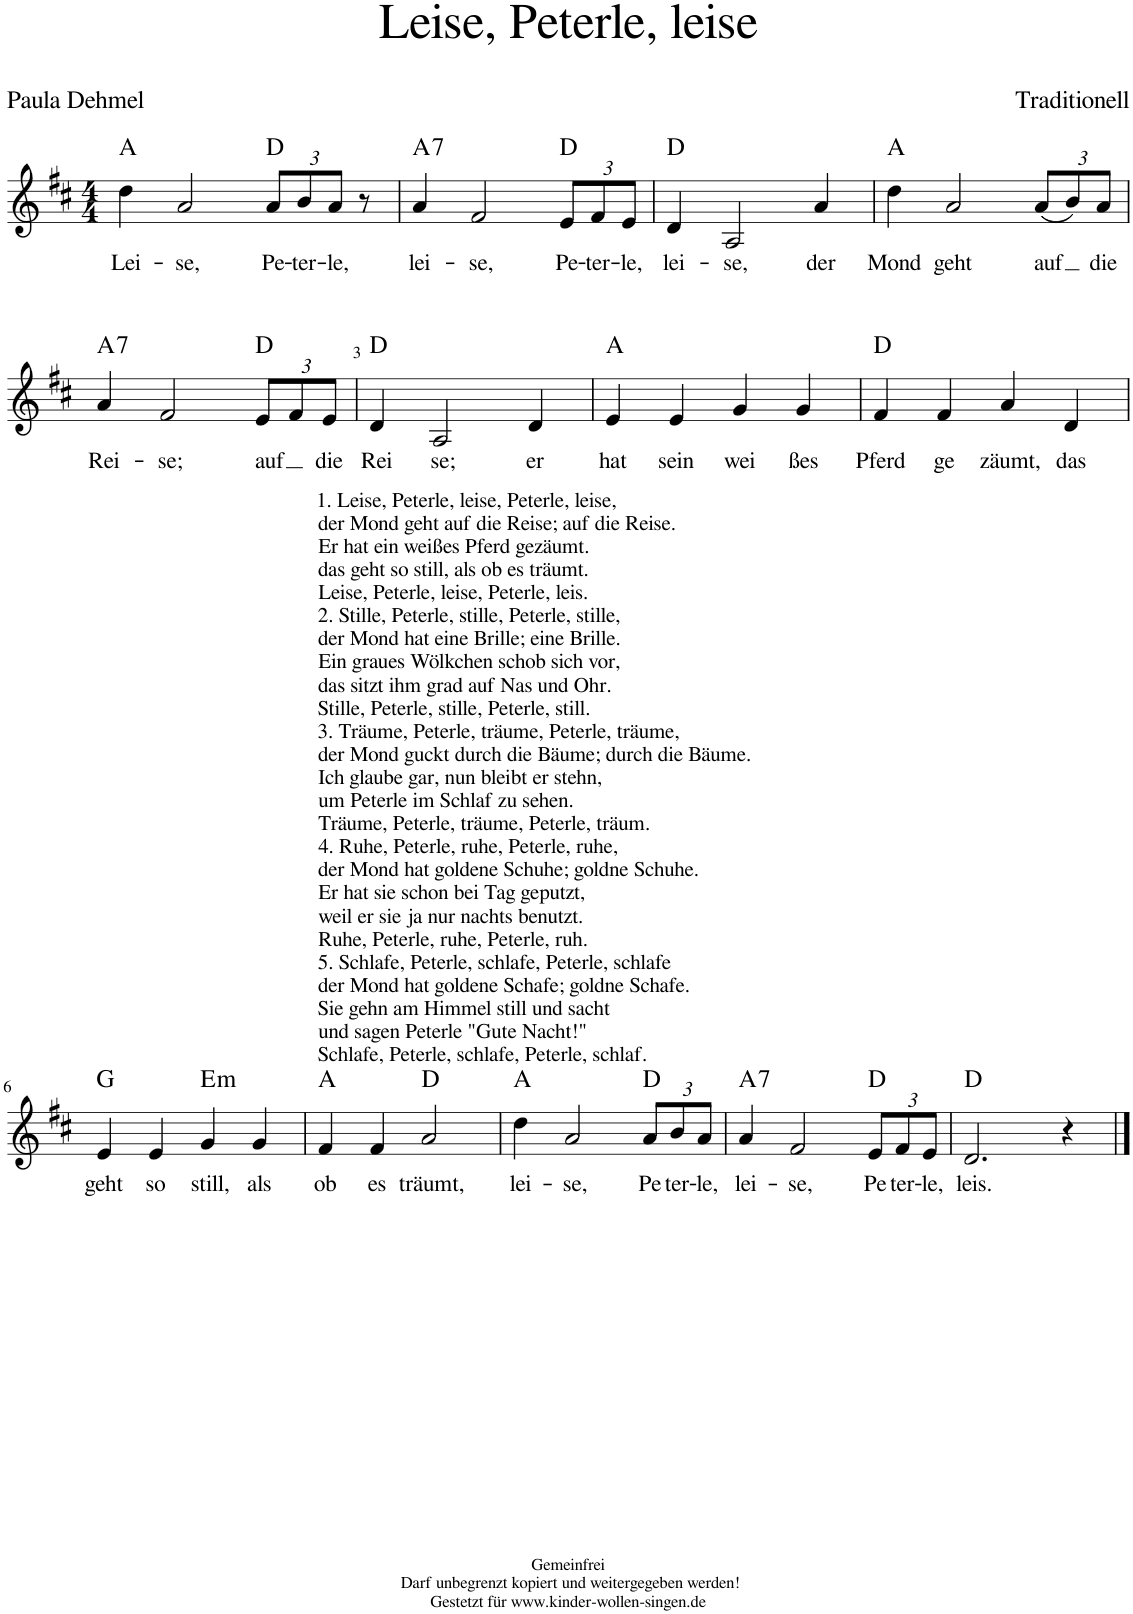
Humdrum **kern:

**kern	**text	**harte
*part1	*part1	*part1
*staff1	*staff1	*
*I"Voice	*	*
*clefG2	*	*
*k[f#c#]	*	*
*M4/4	*	*
=	=	=
!	!LO:LY:b	!
4dd\	Lei-	A:maj
!	!LO:LY:b	!
2a/	-se,	.
*Xbrackettup	*	*
!	!LO:LY:b	!
12a/L	Pe-	D:maj
!	!LO:LY:b	!
12b/	-ter-	.
!	!LO:LY:b	!
12a/J	-le,	.
8r	.	.
=	=	=
!	!LO:LY:b	!LO:H:kt=7
4a/	lei-	A:7
!	!LO:LY:b	!
2f#/	-se,	.
!	!LO:LY:b	!
12e/L	Pe-	D:maj
!	!LO:LY:b	!
12f#/	-ter-	.
!	!LO:LY:b	!
12e/J	-le,	.
=1	=1	=1
!	!LO:LY:b	!
4d/	lei-	D:maj
!	!LO:LY:b	!
2A/	-se,	.
!	!LO:LY:b	!
4a/	der	.
=2	=2	=2
!	!LO:LY:b	!
4dd\	Mond	A:maj
!	!LO:LY:b	!
2a/	geht	.
!	!LO:LY:b	!
(12a/L	auf	.
12b/)	.	.
!	!LO:LY:b	!
12a/J	die	.
!!LO:LB:g=z
=2X1	=2X1	=2X1
!	!LO:LY:b	!LO:H:kt=7
4a/	Rei-	A:7
!	!LO:LY:b	!
2f#/	-se;	.
!	!LO:LY:b	!
12e/L	auf	D:maj
12f#/	.	.
!	!LO:LY:b	!
12e/J	die	.
=3	=3	=3
!	!LO:LY:b	!
4d/	Rei	D:maj
!	!LO:LY:b	!
2A/	se;	.
!	!LO:LY:b	!
4d/	er	.
=4	=4	=4
!	!LO:LY:b	!
4e/	hat	A:maj
!	!LO:LY:b	!
4e/	sein	.
!	!LO:LY:b	!
4g/	wei	.
!	!LO:LY:b	!
4g/	ßes	.
=5	=5	=5
!	!LO:LY:b	!
4f#/	Pferd	D:maj
!	!LO:LY:b	!
4f#/	ge	.
!	!LO:LY:b	!
4a/	zäumt,	.
!	!LO:LY:b	!
4d/	das	.
!!LO:LB:g=z
=6	=6	=6
!	!LO:LY:b	!
4e/	geht	G:maj
!	!LO:LY:b	!
4e/	so	.
!	!LO:LY:b	!LO:H:kt=m
4g/	still,	E:min
!	!LO:LY:b	!
4g/	als	.
=7	=7	=7
!LO:TX:a:t=1. Leise, Peterle, leise, Peterle, leise,	!	!
!LO:TX:a:t=der Mond geht auf die Reise; auf die Reise.	!	!
!LO:TX:a:t=Er hat ein weißes Pferd gezäumt.	!	!
!LO:TX:a:t=das geht so still, als ob es träumt.	!	!
!LO:TX:a:t=Leise, Peterle, leise, Peterle, leis.	!	!
!LO:TX:a:t=2. Stille, Peterle, stille, Peterle, stille,	!	!
!LO:TX:a:t=der Mond hat eine Brille; eine Brille.	!	!
!LO:TX:a:t=Ein graues Wölkchen schob sich vor,	!	!
!LO:TX:a:t=das sitzt ihm grad auf Nas und Ohr.	!	!
!LO:TX:a:t=Stille, Peterle, stille, Peterle, still.	!	!
!LO:TX:a:t=3. Träume, Peterle, träume, Peterle, träume,	!	!
!LO:TX:a:t=der Mond guckt durch die Bäume; durch die Bäume.	!	!
!LO:TX:a:t=Ich glaube gar, nun bleibt er stehn,	!	!
!LO:TX:a:t=um Peterle im Schlaf zu sehen.	!	!
!LO:TX:a:t=Träume, Peterle, träume, Peterle, träum.	!	!
!LO:TX:a:t=4. Ruhe, Peterle, ruhe, Peterle, ruhe,	!	!
!LO:TX:a:t=der Mond hat goldene Schuhe; goldne Schuhe.	!	!
!LO:TX:a:t=Er hat sie schon bei Tag geputzt,	!	!
!LO:TX:a:t=weil er sie ja nur nachts benutzt.	!	!
!LO:TX:a:t=Ruhe, Peterle, ruhe, Peterle, ruh.	!	!
!LO:TX:a:t=5. Schlafe, Peterle, schlafe, Peterle, schlafe	!	!
!LO:TX:a:t=der Mond hat goldene Schafe; goldne Schafe.	!	!
!LO:TX:a:t=Sie gehn am Himmel still und sacht	!	!
!LO:TX:a:t=und sagen Peterle "Gute Nacht!"	!	!
!LO:TX:a:t=Schlafe, Peterle, schlafe, Peterle, schlaf.	!	!
!	!LO:LY:b	!
4f#/	ob	A:maj
!	!LO:LY:b	!
4f#/	es	.
!	!LO:LY:b	!
2a/	träumt,	D:maj
=8	=8	=8
!	!LO:LY:b	!
4dd\	lei-	A:maj
!	!LO:LY:b	!
2a/	-se,	.
!	!LO:LY:b	!
12a/L	Pe-	D:maj
!	!LO:LY:b	!
12b/	-ter-	.
!	!LO:LY:b	!
12a/J	-le,	.
=9	=9	=9
!	!LO:LY:b	!LO:H:kt=7
4a/	lei-	A:7
!	!LO:LY:b	!
2f#/	-se,	.
!	!LO:LY:b	!
12e/L	Pe-	D:maj
!	!LO:LY:b	!
12f#/	-ter-	.
!	!LO:LY:b	!
12e/J	-le,	.
=10	=10	=10
!	!LO:LY:b	!
2.d/	leis.	D:maj
4r	.	.
==	==	==
*-	*-	*-
